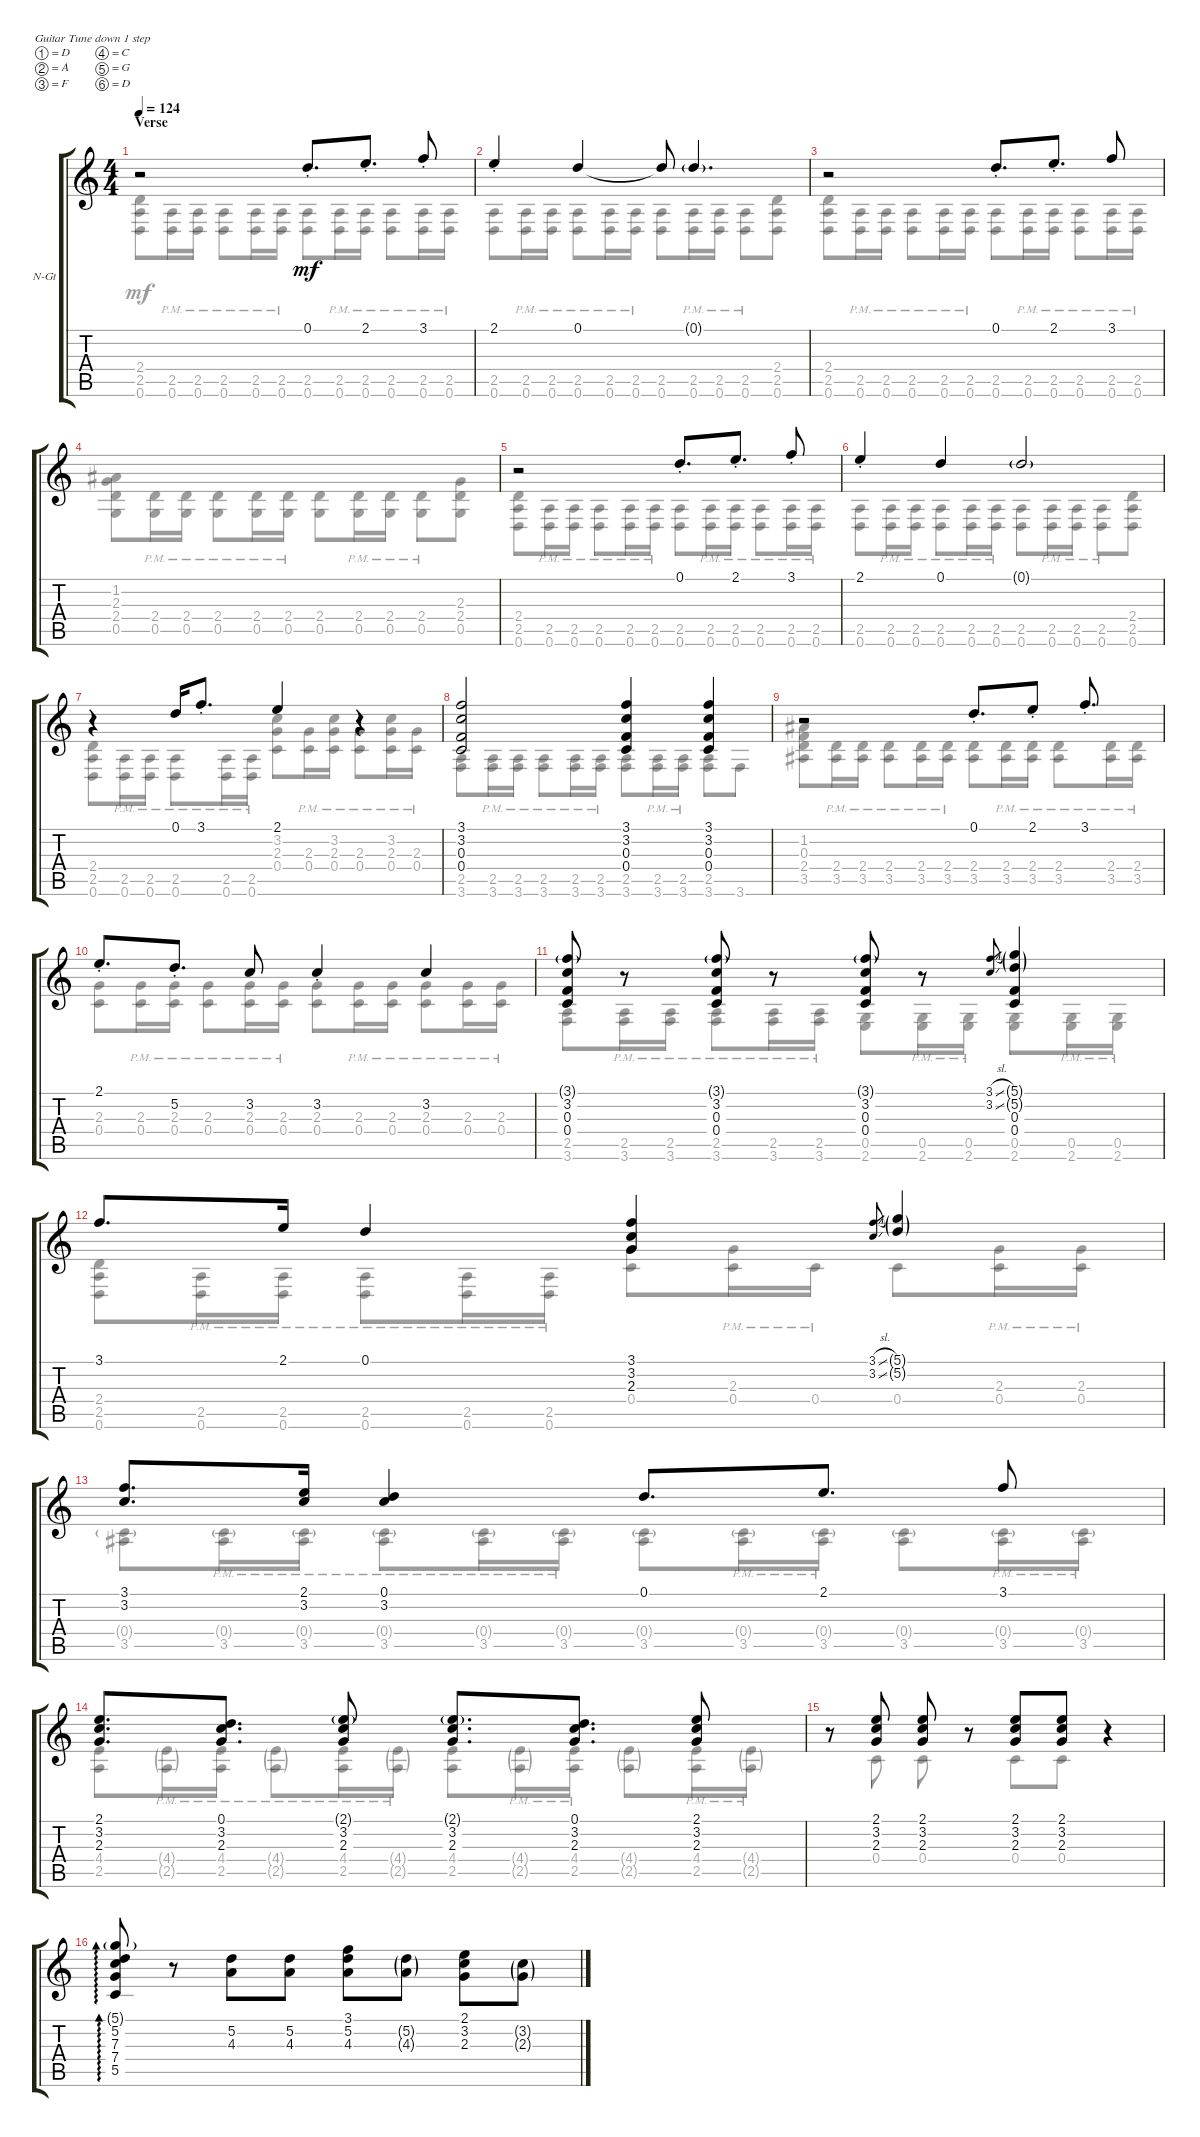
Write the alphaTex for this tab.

\defaultSystemsLayout 4
\bracketExtendMode groupsimilarinstruments
\firstSystemTrackNameOrientation horizontal
\otherSystemsTrackNameOrientation horizontal
\track ("Nylon Guitar" "N-Gt") {instrument acousticguitarnylon}
\staff {score tabs}
\tuning (D4 A3 F3 C3 G2 D2)
\voice
\ts (4 4)
\section ("" "Verse")
\tempo 124
\clef g2
\ks c
r.2{dy mf} 0.1{st}.8{d} 2.1{st}.8{d} 3.1{st}.8 |
2.1{st}.4 0.1.4 0.1{t}.8 0.1{g}.4{d} |
\scale
0.534342 r.2 0.1{st}.8{d} 2.1{st}.8{d} 3.1.8 |
\scale
0.465048 |
\scale
0.534833 r.2 0.1{st}.8{d} 2.1{st}.8{d} 3.1{st}.8 |
\scale
0.465114 2.1{st}.4 0.1.4 0.1{g}.2 |
\scale
0.532343 r.4 0.1.16 3.1{st}.8{d} 2.1.4 r.4 |
\scale
0.467569 (3.1 3.2 0.4 0.3).2 (0.4 0.3 3.2 3.1).4 (3.1 3.2 0.3 0.4).4 |
\scale
0.530916 r.2 0.1{st}.8{d} 2.1{st}.8 3.1{st}.8{d} |
\scale
0.468995 2.1{st}.8{d} 5.2{st}.8{d} 3.2.8 3.2{st}.4 3.2.4 |
(0.4 0.3 3.2 3.1{g}).8 r.8 (0.4 0.3 3.2 3.1{g}).8 r.8 (0.4 0.3 3.2 3.1{g}).8 r.8 (3.2{sl} 3.1{sl}).8{gr} (5.1{g} 5.2{g} 0.3 0.4).4 |
3.1.8{d} 2.1.16 0.1.4 (3.1 3.2 2.3).4 (3.2{sl} 3.1{sl}).8{gr} (5.1{g} 5.2{g}).4 |
\scale
0.512711 (3.1 3.2).8{d} (2.1 3.2).16 (0.1 3.2).4 0.1.8{d} 2.1.8{d} 3.1.8 |
\scale
0.487056 (2.1 3.2 2.3).8{d} (0.1 3.2 2.3).8{d} (3.2 2.1{g} 2.3).8 (3.2 2.1{g} 2.3).8{d} (0.1 2.3 3.2).8{d} (2.1 2.3 3.2).8 |
\scale
0.510991 r.8 (2.1 2.3 3.2).8 (2.3 3.2 2.1).8 r.8 (2.1 3.2 2.3).8 (2.3 3.2 2.1).8 r.4 |
\scale
0.488811 (5.1{g} 5.2 7.3 7.4 5.5).8{ad 0} r.8 (5.2 4.3).8 (5.2 4.3).8 (3.1 5.2 4.3).8 (4.3{g} 5.2{g}).8 (2.1 2.3 3.2).8 (3.2{g} 2.3{g}).8
\voice
\clef g2
\ottava regular
\simile none
\ks c
(0.6 2.5 2.4).8{dy mf} (0.6{pm} 2.5{pm}).16 (0.6{pm} 2.5{pm}).16 (0.6{pm} 2.5{pm}).8 (0.6{pm} 2.5{pm}).16 (0.6{pm} 2.5{pm}).16 (0.6 2.5).8 (0.6{pm} 2.5{pm}).16 (0.6{pm} 2.5{pm}).16 (0.6{pm} 2.5{pm}).8 (0.6{pm} 2.5{pm}).16 (0.6{pm} 2.5{pm}).16 |
(0.6 2.5).8 (0.6{pm} 2.5{pm}).16 (0.6{pm} 2.5{pm}).16 (0.6{pm} 2.5{pm}).8 (0.6{pm} 2.5{pm}).16 (0.6{pm} 2.5{pm}).16 (0.6 2.5).8 (0.6{pm} 2.5{pm}).16 (0.6{pm} 2.5{pm}).16 (0.6{pm} 2.5{pm}).8 (0.6 2.5 2.4).8 |
\scale
0.534342 (0.6 2.5 2.4).8 (0.6{pm} 2.5{pm}).16 (0.6{pm} 2.5{pm}).16 (0.6{pm} 2.5{pm}).8 (0.6{pm} 2.5{pm}).16 (0.6{pm} 2.5{pm}).16 (0.6 2.5).8 (0.6{pm} 2.5{pm}).16 (0.6{pm} 2.5{pm}).16 (0.6{pm} 2.5{pm}).8 (0.6{pm} 2.5{pm}).16 (0.6{pm} 2.5{pm}).16 |
\scale
0.465048 (0.5 2.4 2.3 1.2).8 (0.5{pm} 2.4{pm}).16 (0.5{pm} 2.4{pm}).16 (0.5{pm} 2.4{pm}).8 (0.5{pm} 2.4{pm}).16 (0.5{pm} 2.4{pm}).16 (0.5 2.4).8 (0.5{pm} 2.4{pm}).16 (0.5{pm} 2.4{pm}).16 (0.5{pm} 2.4{pm}).8 (0.5 2.4 2.3).8 |
\scale
0.534833 (0.6 2.5 2.4).8 (0.6{pm} 2.5{pm}).16 (0.6{pm} 2.5{pm}).16 (0.6{pm} 2.5{pm}).8 (0.6{pm} 2.5{pm}).16 (0.6{pm} 2.5{pm}).16 (0.6 2.5).8 (0.6{pm} 2.5{pm}).16 (0.6{pm} 2.5{pm}).16 (0.6{pm} 2.5{pm}).8 (0.6{pm} 2.5{pm}).16 (0.6{pm} 2.5{pm}).16 |
\scale
0.465114 (0.6 2.5).8 (0.6{pm} 2.5{pm}).16 (0.6{pm} 2.5{pm}).16 (0.6{pm} 2.5{pm}).8 (0.6{pm} 2.5{pm}).16 (0.6{pm} 2.5{pm}).16 (0.6 2.5).8 (0.6{pm} 2.5{pm}).16 (0.6{pm} 2.5{pm}).16 (0.6{pm} 2.5{pm}).8 (0.6 2.5 2.4).8 |
\scale
0.532343 (0.6 2.5 2.4).8 (0.6{pm} 2.5{pm}).16 (0.6{pm} 2.5{pm}).16 (0.6{pm} 2.5{pm}).8 (0.6{pm} 2.5{pm}).16 (0.6{pm} 2.5{pm}).16 (0.4 2.3 3.2).8 (0.4{pm} 2.3{pm}).16 (0.4{pm} 2.3{pm} 3.2{pm}).16 (0.4{pm} 2.3{pm}).8 (0.4{pm} 2.3{pm} 3.2{pm}).16 (0.4{pm} 2.3{pm}).16 |
\scale
0.467569 (2.5 3.6).8 (2.5{pm} 3.6{pm}).16 (2.5{pm} 3.6{pm}).16 (2.5{pm} 3.6{pm}).8 (2.5{pm} 3.6{pm}).16 (2.5{pm} 3.6{pm}).16 (2.5 3.6).8 (2.5{pm} 3.6{pm}).16 (2.5{pm} 3.6{pm}).16 (2.5 3.6).8 3.6.8 |
\scale
0.530916 (3.5 2.4 0.3 1.2).8 (3.5{pm} 2.4{pm}).16 (3.5{pm} 2.4{pm}).16 (3.5{pm} 2.4{pm}).8 (3.5{pm} 2.4{pm}).16 (3.5{pm} 2.4{pm}).16 (3.5 2.4).8 (3.5{pm} 2.4{pm}).16 (3.5{pm} 2.4{pm}).16 (3.5{pm} 2.4{pm}).8 (3.5{pm} 2.4{pm}).16 (3.5{pm} 2.4{pm}).16 |
\scale
0.468995 (0.4 2.3).8 (0.4{pm} 2.3{pm}).16 (0.4{pm} 2.3{pm}).16 (0.4{pm} 2.3{pm}).8 (0.4{pm} 2.3{pm}).16 (0.4{pm} 2.3{pm}).16 (0.4 2.3).8 (0.4{pm} 2.3{pm}).16 (0.4{pm} 2.3{pm}).16 (0.4{pm} 2.3{pm}).8 (0.4{pm} 2.3{pm}).16 (0.4{pm} 2.3{pm}).16 |
(2.5 3.6).8 (2.5{pm} 3.6{pm}).16 (2.5{pm} 3.6{pm}).16 (2.5{pm} 3.6{pm}).8 (2.5{pm} 3.6{pm}).16 (2.5{pm} 3.6{pm}).16 (2.6 0.5).8 (0.5{pm} 2.6{pm}).16 (0.5{pm} 2.6{pm}).16 (0.5 2.6).8 (0.5{pm} 2.6{pm}).16 (0.5{pm} 2.6{pm}).16 |
(0.6 2.5 2.4).8 (0.6{pm} 2.5{pm}).16 (0.6{pm} 2.5{pm}).16 (0.6{pm} 2.5{pm}).8 (0.6{pm} 2.5{pm}).16 (0.6{pm} 2.5{pm}).16 (0.4 2.3).8 (0.4{pm} 2.3{pm}).16 0.4{pm}.16 0.4.8 (0.4{pm} 2.3{pm}).16 (0.4{pm} 2.3{pm}).16 |
\scale
0.512711 (3.5 0.4{g}).8 (3.5{pm} 0.4{g pm}).16 (3.5{pm} 0.4{g pm}).16 (3.5{pm} 0.4{g pm}).8 (3.5{pm} 0.4{g pm}).16 (3.5{pm} 0.4{g pm}).16 (3.5 0.4{g}).8 (3.5{pm} 0.4{g pm}).16 (3.5{pm} 0.4{g pm}).16 (3.5 0.4{g}).8 (3.5{pm} 0.4{g pm}).16 (3.5{pm} 0.4{g pm}).16 |
\scale
0.487056 (2.5 4.4).8 (2.5{g pm} 4.4{g pm}).16 (2.5{pm} 4.4{pm}).16 (2.5{g pm} 4.4{g pm}).8 (2.5{pm} 4.4{pm}).16 (2.5{g pm} 4.4{g pm}).16 (2.5 4.4).8 (2.5{g pm} 4.4{g pm}).16 (2.5{pm} 4.4{pm}).16 (2.5{g} 4.4{g}).8 (2.5{pm} 4.4{pm}).16 (2.5{g pm} 4.4{g pm}).16 |
\scale
0.510991 r.8 0.4.8 0.4.8 r.8 0.4.8 0.4.8 r.4 |
\scale
0.488811
